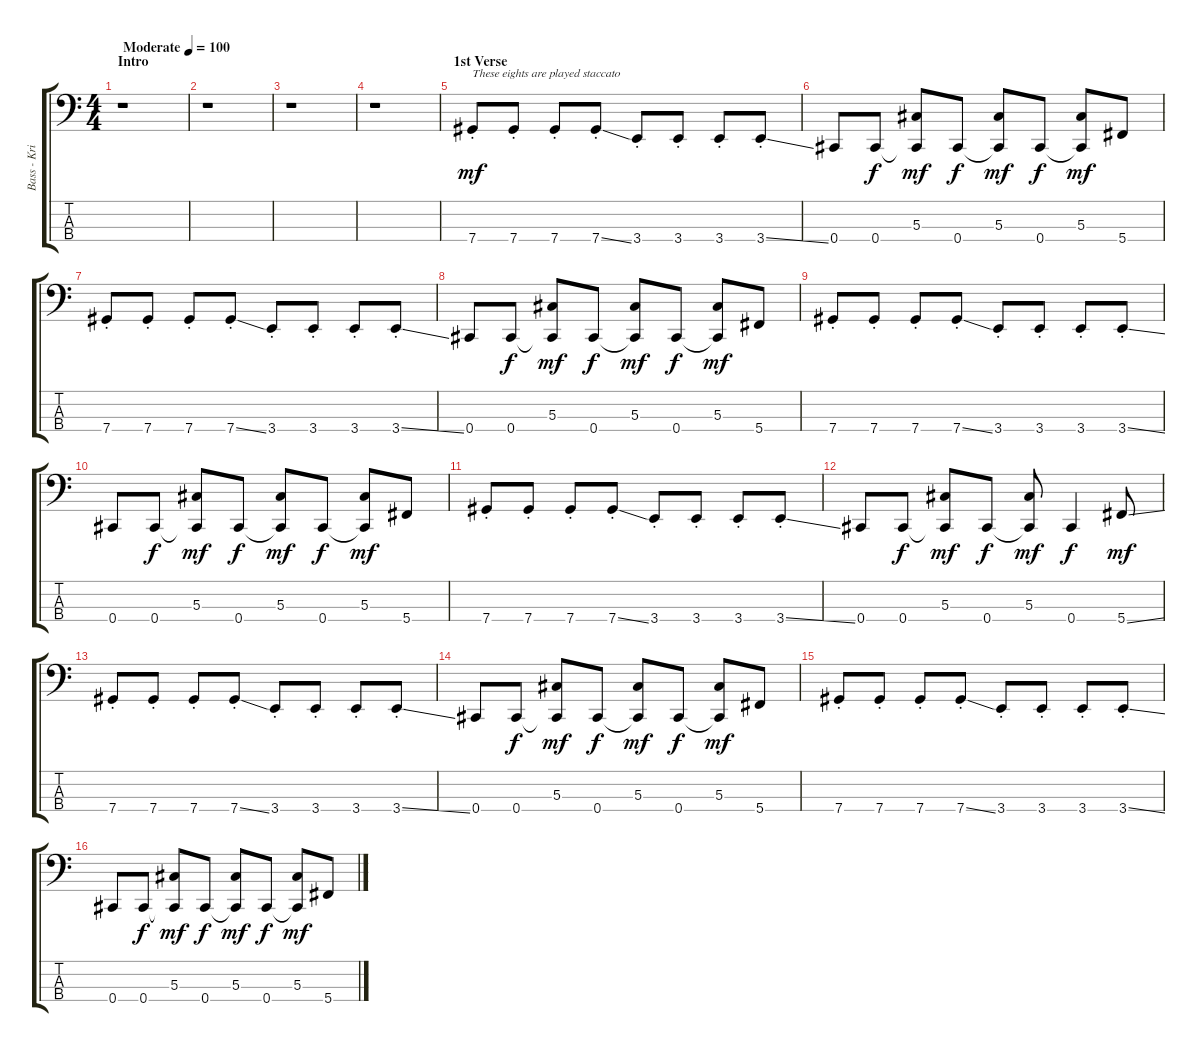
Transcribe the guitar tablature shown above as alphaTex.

\track ("Bass - Krist Novoselic" "Bass - Kri") {instrument electricbasspick}
\staff {score tabs}
\tuning (Gb2 Db2 Ab1 Db1) {hide}
\ts (4 4)
\section ("" "Intro")
\tempo (100 "Moderate")
\clef f4
\ks c
r.1{dy mf instrument electricbasspick} |
r.1 |
r.1 |
r.1 |
\section ("" "1st Verse")
7.4{st}.8{txt "These eights are played staccato"} 7.4{st}.8 7.4{st}.8 7.4{ss st}.8 3.4{st}.8 3.4{st}.8 3.4{st}.8 3.4{ss st}.8 |
0.4.8 0.4.8{dy f} (5.3 0.4{t}).8{dy mf} 0.4.8{dy f} (5.3 0.4{t}).8{dy mf} 0.4.8{dy f} (5.3 0.4{t}).8{dy mf} 5.4.8 |
7.4{st}.8 7.4{st}.8 7.4{st}.8 7.4{ss st}.8 3.4{st}.8 3.4{st}.8 3.4{st}.8 3.4{ss st}.8 |
0.4.8 0.4.8{dy f} (5.3 0.4{t}).8{dy mf} 0.4.8{dy f} (5.3 0.4{t}).8{dy mf} 0.4.8{dy f} (5.3 0.4{t}).8{dy mf} 5.4.8 |
7.4{st}.8 7.4{st}.8 7.4{st}.8 7.4{ss st}.8 3.4{st}.8 3.4{st}.8 3.4{st}.8 3.4{ss st}.8 |
0.4.8 0.4.8{dy f} (5.3 0.4{t}).8{dy mf} 0.4.8{dy f} (5.3 0.4{t}).8{dy mf} 0.4.8{dy f} (5.3 0.4{t}).8{dy mf} 5.4.8 |
7.4{st}.8 7.4{st}.8 7.4{st}.8 7.4{ss st}.8 3.4{st}.8 3.4{st}.8 3.4{st}.8 3.4{ss st}.8 |
0.4.8 0.4.8{dy f} (5.3 0.4{t}).8{dy mf} 0.4.8{dy f} (5.3 0.4{t}).8{dy mf} 0.4.4{dy f} 5.4{ss}.8{dy mf} |
7.4{st}.8 7.4{st}.8 7.4{st}.8 7.4{ss st}.8 3.4{st}.8 3.4{st}.8 3.4{st}.8 3.4{ss st}.8 |
0.4.8 0.4.8{dy f} (5.3 0.4{t}).8{dy mf} 0.4.8{dy f} (5.3 0.4{t}).8{dy mf} 0.4.8{dy f} (5.3 0.4{t}).8{dy mf} 5.4.8 |
7.4{st}.8 7.4{st}.8 7.4{st}.8 7.4{ss st}.8 3.4{st}.8 3.4{st}.8 3.4{st}.8 3.4{ss st}.8 |
0.4.8 0.4.8{dy f} (5.3 0.4{t}).8{dy mf} 0.4.8{dy f} (5.3 0.4{t}).8{dy mf} 0.4.8{dy f} (5.3 0.4{t}).8{dy mf} 5.4.8
